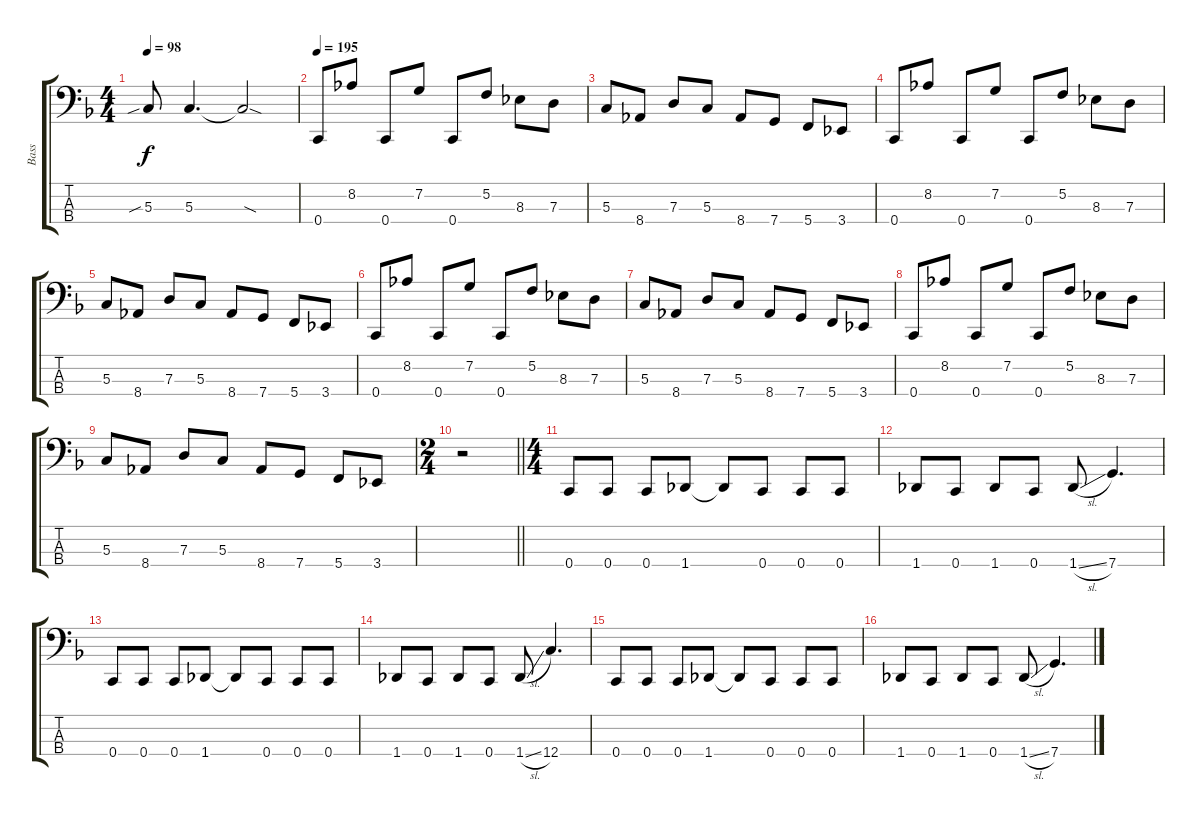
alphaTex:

\track ("Bass" "Bass") {instrument electricbassfinger}
\staff {score tabs}
\tuning (F2 C2 G1 C1) {hide}
\ts (4 4)
\tempo 98
\clef f4
\ks f
5.3{sib}.8{dy f} 5.3.4{d} 5.3{sod t}.2 |
\tempo 195
0.4.8 8.2.8 0.4.8 7.2.8 0.4.8 5.2.8 8.3.8 7.3.8 |
5.3.8 8.4.8 7.3.8 5.3.8 8.4.8 7.4.8 5.4.8 3.4.8 |
0.4.8 8.2.8 0.4.8 7.2.8 0.4.8 5.2.8 8.3.8 7.3.8 |
5.3.8 8.4.8 7.3.8 5.3.8 8.4.8 7.4.8 5.4.8 3.4.8 |
0.4.8 8.2.8 0.4.8 7.2.8 0.4.8 5.2.8 8.3.8 7.3.8 |
5.3.8 8.4.8 7.3.8 5.3.8 8.4.8 7.4.8 5.4.8 3.4.8 |
0.4.8 8.2.8 0.4.8 7.2.8 0.4.8 5.2.8 8.3.8 7.3.8 |
5.3.8 8.4.8 7.3.8 5.3.8 8.4.8 7.4.8 5.4.8 3.4.8 |
\ts (2 4)
\barLineRight lightlight
r.2 |
\ts (4 4)
0.4.8 0.4.8 0.4.8 1.4.8 1.4{t}.8 0.4.8 0.4.8 0.4.8 |
1.4.8 0.4.8 1.4.8 0.4.8 1.4{sl}.8 7.4.4{d} |
0.4.8 0.4.8 0.4.8 1.4.8 1.4{t}.8 0.4.8 0.4.8 0.4.8 |
1.4.8 0.4.8 1.4.8 0.4.8 1.4{sl}.8 12.4.4{d} |
0.4.8 0.4.8 0.4.8 1.4.8 1.4{t}.8 0.4.8 0.4.8 0.4.8 |
1.4.8 0.4.8 1.4.8 0.4.8 1.4{sl}.8 7.4.4{d}
